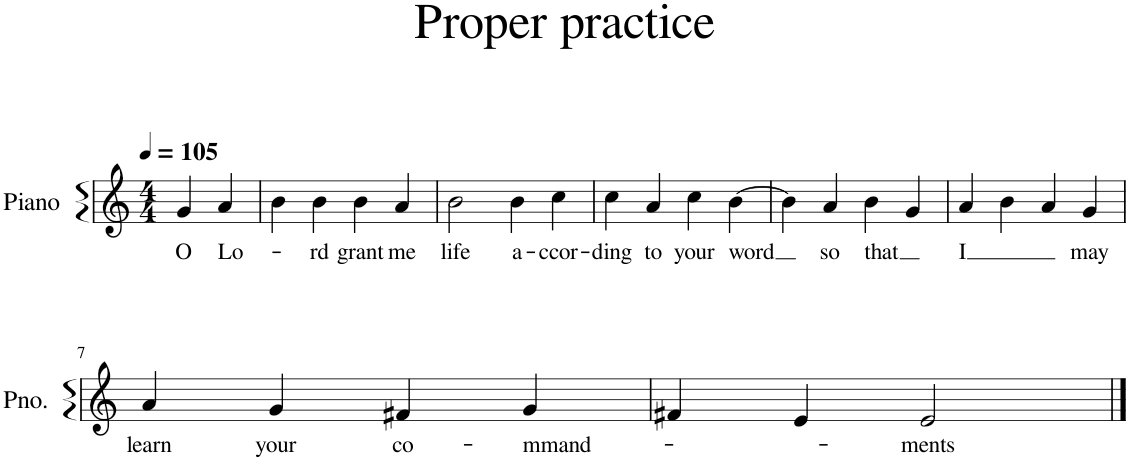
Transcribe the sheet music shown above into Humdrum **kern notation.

**kern	**text
*part1	*part1
*staff1	*staff1
*I"Piano	*
*I'Pno.	*
*clefG2	*
*k[]	*
*M4/4	*
*MM105	*
=1	=1
!	!LO:LY:b
4g/	O
!	!LO:LY:b
4a/	-Lo-
=2	=2
4b\	.
!	!LO:LY:b
4b\	-rd
!	!LO:LY:b
4b\	grant
!	!LO:LY:b
4a/	me
=3	=3
!	!LO:LY:b
2b\	life
!	!LO:LY:b
4b\	a-
!	!LO:LY:b
4cc\	-ccor-
=4	=4
!	!LO:LY:b
4cc\	-ding
!	!LO:LY:b
4a/	to
!	!LO:LY:b
4cc\	your
!	!LO:LY:b
[4b\	word
=5	=5
4b\]	.
!	!LO:LY:b
4a/	so
!	!LO:LY:b
4b\	that
4g/	.
=6	=6
!	!LO:LY:b
4a/	I
4b\	.
4a/	.
!	!LO:LY:b
4g/	may
!!LO:LB:g=z
=7	=7
!	!LO:LY:b
4a/	learn
!	!LO:LY:b
4g/	your
!	!LO:LY:b
4f#X/	co-
!	!LO:LY:b
4g/	-mmand-
=8	=8
4f#X/	.
4e/	.
!	!LO:LY:b
2e/	-ments
==	==
*-	*-
